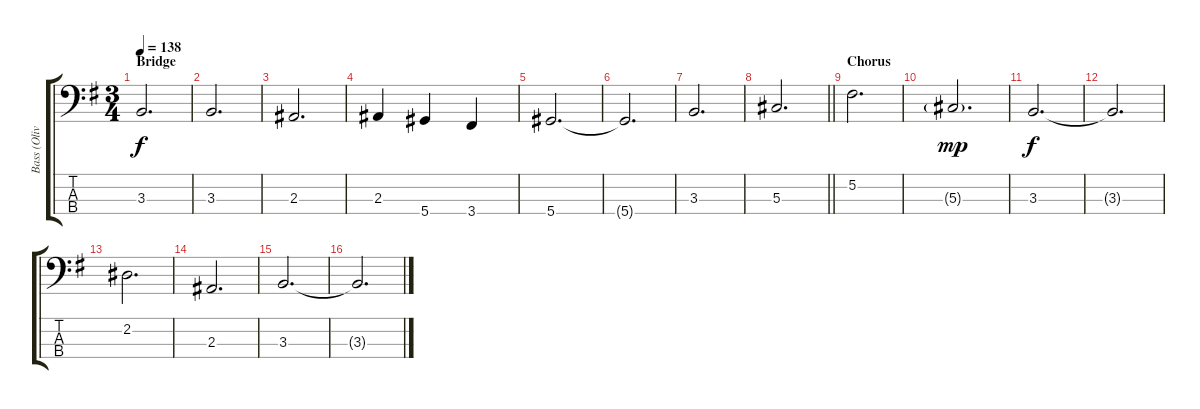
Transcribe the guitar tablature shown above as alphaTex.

\track ("Bass (Oliver Holzwarth)" "Bass (Oliv") {instrument electricbassfinger}
\staff {score tabs}
\tuning (Gb2 Db2 Ab1 Eb1) {hide}
\ts (3 4)
\section ("" "Bridge")
\tempo 138
\clef f4
\ks eminor
3.3.2{d dy f} |
3.3.2{d} |
2.3.2{d} |
2.3.4 5.4.4 3.4.4 |
5.4.2{d} |
5.4{t}.2{d} |
3.3.2{d} |
\barLineRight lightlight
5.3.2{d} |
\section ("" "Chorus")
5.2.2{d} |
5.3{g}.2{d dy mp} |
3.3.2{d dy f} |
3.3{t}.2{d} |
2.2.2{d} |
2.3.2{d} |
3.3.2{d} |
3.3{t}.2{d}
